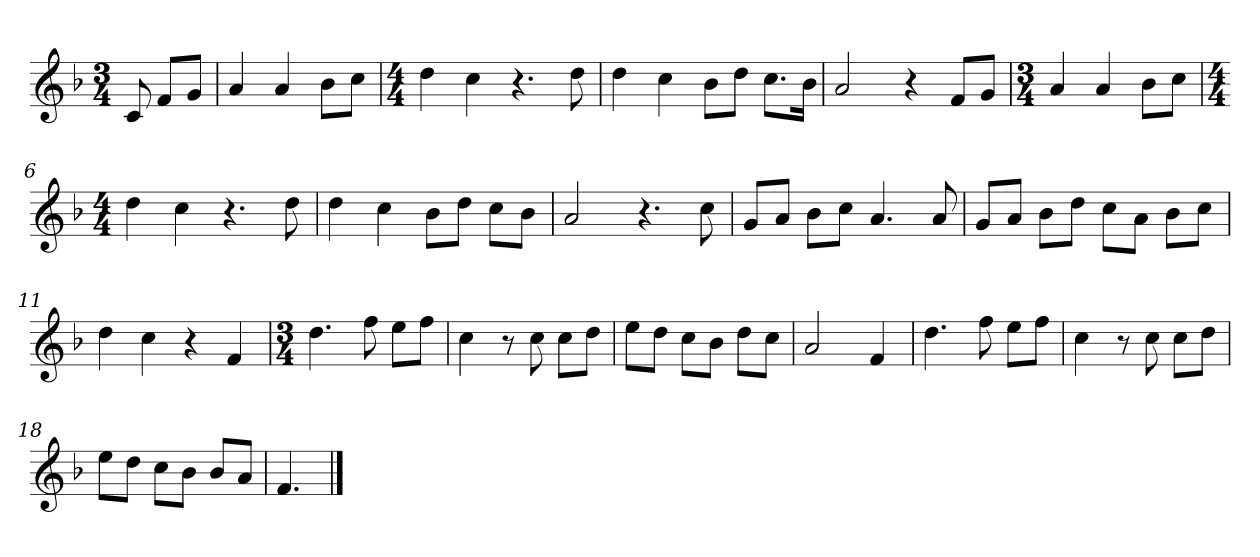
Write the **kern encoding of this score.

**kern
*part1
*staff1
*k[b-]
*M3/4
*MM120
=
8c
8fL
8gJ
=1
4a
4a
8b-L
8ccJ
=2
*M4/4
4dd
4cc
4.r
8dd
=3
4dd
4cc
8b-L
8ddJ
8.ccL
16b-Jk
=4
2a
4r
8fL
8gJ
=5
*M3/4
4a
4a
8b-L
8ccJ
=6
*M4/4
4dd
4cc
4.r
8dd
=7
4dd
4cc
8b-L
8ddJ
8ccL
8b-J
=8
2a
4.r
8cc
=9
8gL
8aJ
8b-L
8ccJ
4.a
8a
=10
8gL
8aJ
8b-L
8ddJ
8ccL
8aJ
8b-L
8ccJ
=11
4dd
4cc
4r
4f
=12
*M3/4
4.dd
8ff
8eeL
8ffJ
=13
4cc
8r
8cc
8ccL
8ddJ
=14
8eeL
8ddJ
8ccL
8b-J
8ddL
8ccJ
=15
2a
4f
=16
4.dd
8ff
8eeL
8ffJ
=17
4cc
8r
8cc
8ccL
8ddJ
=18
8eeL
8ddJ
8ccL
8b-J
8b-L
8aJ
=19
4.f
==
*-
